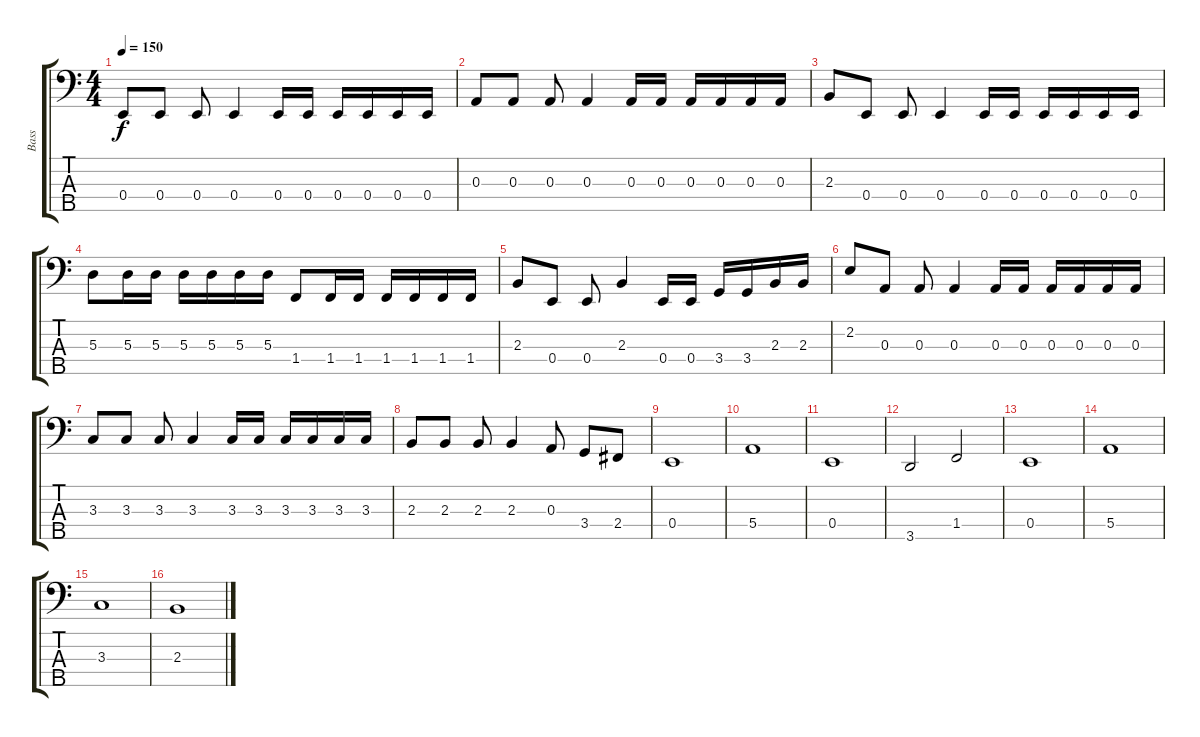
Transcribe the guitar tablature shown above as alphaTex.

\track ("Bass" "Bass") {instrument electricbassfinger}
\staff {score tabs}
\tuning (G2 D2 A1 E1 B0) {hide}
\ts (4 4)
\tempo 150
\clef f4
\ks c
0.4.8{dy f} 0.4.8 0.4.8 0.4.4 0.4.16 0.4.16 0.4.16 0.4.16 0.4.16 0.4.16 |
0.3.8 0.3.8 0.3.8 0.3.4 0.3.16 0.3.16 0.3.16 0.3.16 0.3.16 0.3.16 |
2.3.8 0.4.8 0.4.8 0.4.4 0.4.16 0.4.16 0.4.16 0.4.16 0.4.16 0.4.16 |
5.3.8 5.3.16 5.3.16 5.3.16 5.3.16 5.3.16 5.3.16 1.4.8 1.4.16 1.4.16 1.4.16 1.4.16 1.4.16 1.4.16 |
2.3.8 0.4.8 0.4.8 2.3.4 0.4.16 0.4.16 3.4.16 3.4.16 2.3.16 2.3.16 |
2.2.8 0.3.8 0.3.8 0.3.4 0.3.16 0.3.16 0.3.16 0.3.16 0.3.16 0.3.16 |
3.3.8 3.3.8 3.3.8 3.3.4 3.3.16 3.3.16 3.3.16 3.3.16 3.3.16 3.3.16 |
2.3.8 2.3.8 2.3.8 2.3.4 0.3.8 3.4.8 2.4.8 |
0.4.1{volume 12 instrument fretlessbass} |
5.4.1 |
0.4.1 |
3.5.2 1.4.2 |
0.4.1 |
5.4.1 |
3.3.1 |
2.3.1
